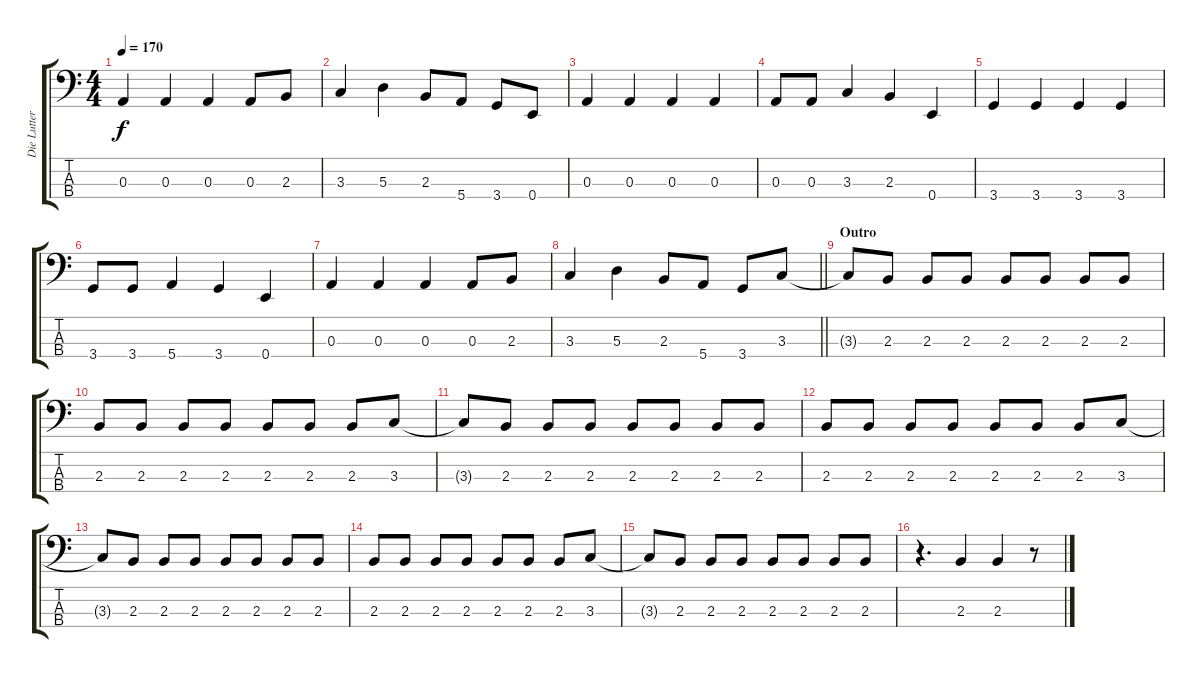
\track ("Die Lutter" "Die Lutter") {instrument electricbasspick}
\staff {score tabs}
\tuning (G2 D2 A1 E1) {hide}
\ts (4 4)
\tempo 170
\clef f4
\ks c
0.3.4{dy f} 0.3.4 0.3.4 0.3.8 2.3.8 |
3.3.4 5.3.4 2.3.8 5.4.8 3.4.8 0.4.8 |
0.3.4 0.3.4 0.3.4 0.3.4 |
0.3.8 0.3.8 3.3.4 2.3.4 0.4.4 |
3.4.4 3.4.4 3.4.4 3.4.4 |
3.4.8 3.4.8 5.4.4 3.4.4 0.4.4 |
0.3.4 0.3.4 0.3.4 0.3.8 2.3.8 |
\barLineRight lightlight
3.3.4 5.3.4 2.3.8 5.4.8 3.4.8 3.3.8 |
\section ("" "Outro")
3.3{t}.8 2.3.8 2.3.8 2.3.8 2.3.8 2.3.8 2.3.8 2.3.8 |
2.3.8 2.3.8 2.3.8 2.3.8 2.3.8 2.3.8 2.3.8 3.3.8 |
3.3{t}.8 2.3.8 2.3.8 2.3.8 2.3.8 2.3.8 2.3.8 2.3.8 |
2.3.8 2.3.8 2.3.8 2.3.8 2.3.8 2.3.8 2.3.8 3.3.8 |
3.3{t}.8 2.3.8 2.3.8 2.3.8 2.3.8 2.3.8 2.3.8 2.3.8 |
2.3.8 2.3.8 2.3.8 2.3.8 2.3.8 2.3.8 2.3.8 3.3.8 |
3.3{t}.8 2.3.8 2.3.8 2.3.8 2.3.8 2.3.8 2.3.8 2.3.8 |
r.4{d} 2.3.4 2.3.4 r.8
